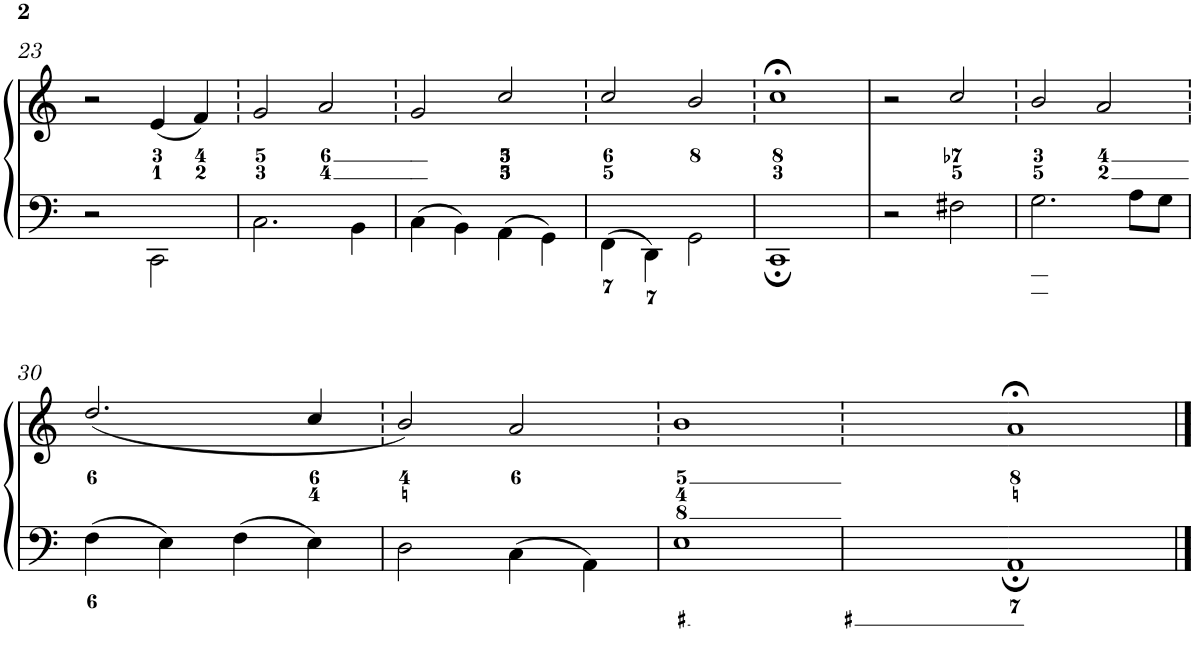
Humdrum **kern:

**kern	**kern
*part1	*part1
*staff2	*staff1
*I"Piano	*
*I'Pno.	*
!!LO:PB:g=z
*clefF4	*clefG2
*k[]	*k[]
*M4/4	*M4/4
*met(c)	*met(c)
=23	=23
2r	2r
2CC\	(4e/
.	4f/)
=24	=24
2.C\	2g/
.	2a/
4BB\	.
=25	=25
4C\	2g/
4BB\	.
4AA\	2cc/
4GG\	.
=26	=26
4FF\	2cc/
4DD\	.
2GG\	2b/
=27	=27
1CC;	1cc;<
=28	=28
2r	2r
2F#X\	2cc/
=29	=29
2.G\	2b/
.	2a/
8A\L	.
8G\J	.
!!LO:LB:g=z
=30	=30
4F\	(2.dd/
4E\	.
4F\	.
4E\	4cc/
=31	=31
2D\	2b/)
4C\	2a/
4AA\	.
=32	=32
1E	1b
=33	=33
1AA;	1a;<
==	==
*-	*-
